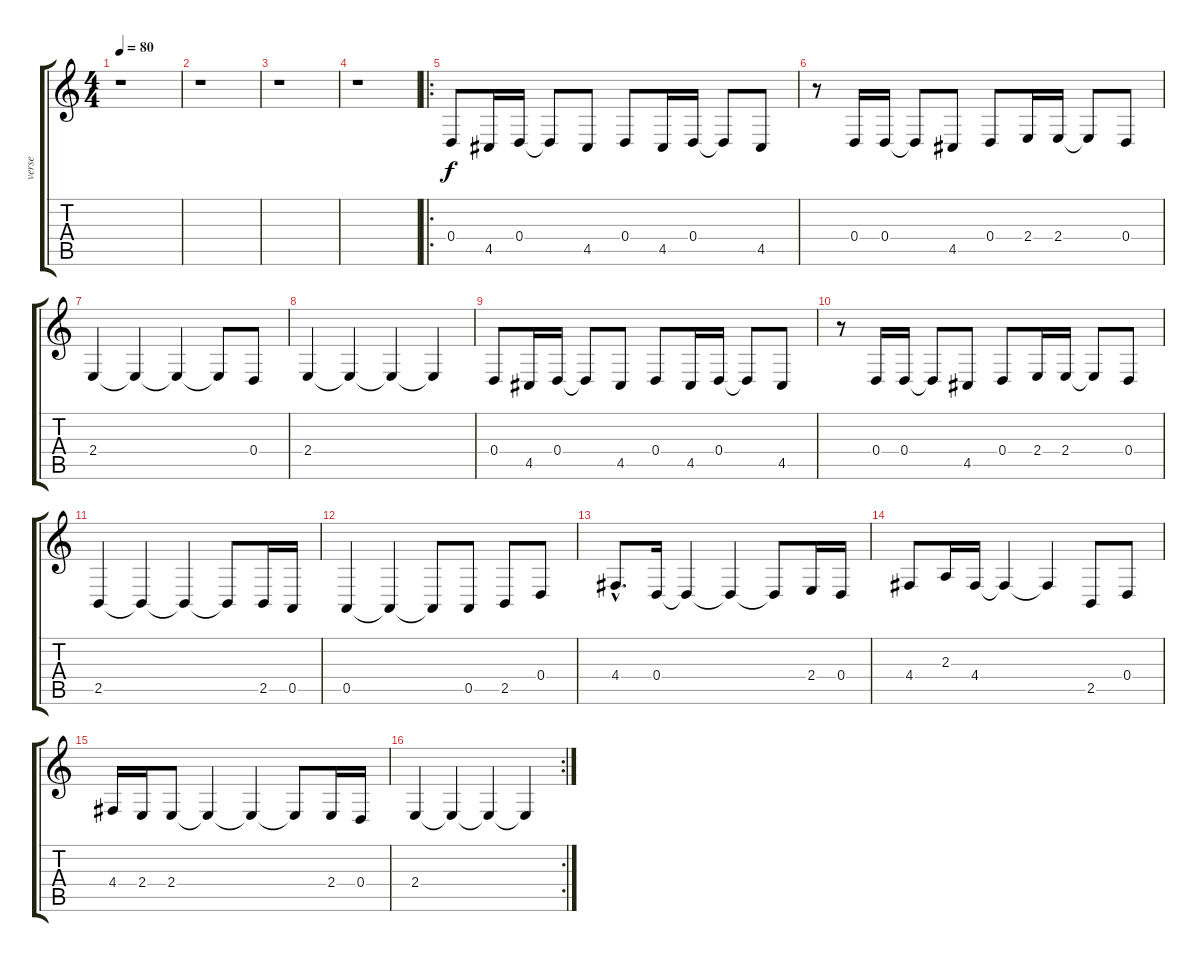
\track ("verse" "verse") {instrument electricgrandpiano}
\staff {score tabs}
\tuning (E4 B3 G3 D3 A2 E2) {hide}
\ts (4 4)
\tempo 80
\clef g2
\ks c
r.1{dy f instrument electricgrandpiano} |
r.1 |
r.1 |
r.1 |
\ro
0.4.8 4.5.16 0.4.16 0.4{t}.8 4.5.8 0.4.8 4.5.16 0.4.16 0.4{t}.8 4.5.8 |
r.8 0.4.16 0.4.16 0.4{t}.8 4.5.8 0.4.8 2.4.16 2.4.16 2.4{t}.8 0.4.8 |
2.4.4 2.4{t}.4 2.4{t}.4 2.4{t}.8 0.4.8 |
2.4.4 2.4{t}.4 2.4{t}.4 2.4{t}.4 |
0.4.8 4.5.16 0.4.16 0.4{t}.8 4.5.8 0.4.8 4.5.16 0.4.16 0.4{t}.8 4.5.8 |
r.8 0.4.16 0.4.16 0.4{t}.8 4.5.8 0.4.8 2.4.16 2.4.16 2.4{t}.8 0.4.8 |
2.5.4 2.5{t}.4 2.5{t}.4 2.5{t}.8 2.5.16 0.5.16 |
0.5.4 0.5{t}.4 0.5{t}.8 0.5.8 2.5.8 0.4.8 |
4.4{hac}.8{d} 0.4.16 0.4{t}.4 0.4{t}.4 0.4{t}.8 2.4.16 0.4.16 |
4.4.8 2.3.16 4.4.16 4.4{t}.4 4.4{t}.4 2.5.8 0.4.8 |
4.4.16 2.4.16 2.4.8 2.4{t}.4 2.4{t}.4 2.4{t}.8 2.4.16 0.4.16 |
\rc 2
2.4.4 2.4{t}.4 2.4{t}.4 2.4{t}.4
